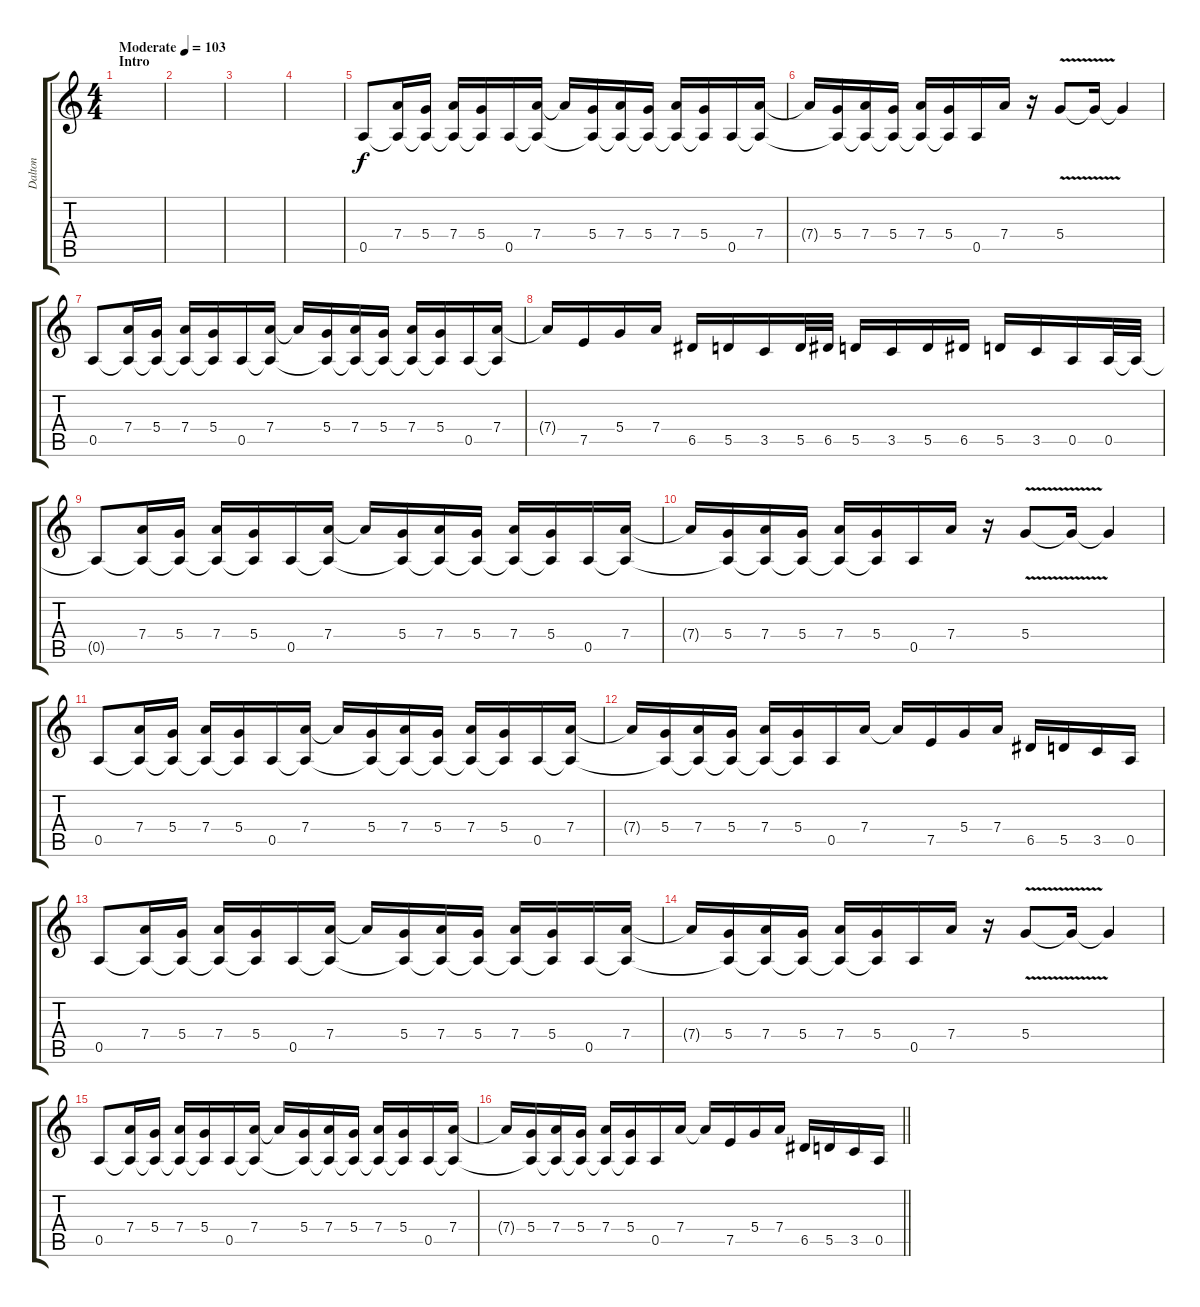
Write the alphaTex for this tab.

\track ("Dalton" "Dalton") {instrument overdrivenguitar}
\staff {score tabs}
\tuning (E4 B3 G3 D3 A2 E2) {hide}
\ts (4 4)
\section ("" "Intro")
\tempo (103 "Moderate")
\clef g2
\ks c
|
|
|
|
0.5.8 (7.4 0.5{t}).16 (5.4 0.5{t}).16 (7.4 0.5{t}).16 (5.4 0.5{t}).16 0.5.16 (7.4 0.5{t}).16 7.4{t}.16 (5.4 0.5{t}).16 (7.4 0.5{t}).16 (5.4 0.5{t}).16 (7.4 0.5{t}).16 (5.4 0.5{t}).16 0.5.16 (7.4 0.5{t}).16 |
7.4{t}.16 (5.4 0.5{t}).16 (7.4 0.5{t}).16 (5.4 0.5{t}).16 (7.4 0.5{t}).16 (5.4 0.5{t}).16 0.5.16 7.4.16 r.16 5.4{v}.8 5.4{t}.16 5.4{t}.4 |
0.5.8 (7.4 0.5{t}).16 (5.4 0.5{t}).16 (7.4 0.5{t}).16 (5.4 0.5{t}).16 0.5.16 (7.4 0.5{t}).16 7.4{t}.16 (5.4 0.5{t}).16 (7.4 0.5{t}).16 (5.4 0.5{t}).16 (7.4 0.5{t}).16 (5.4 0.5{t}).16 0.5.16 (7.4 0.5{t}).16 |
7.4{t}.16 7.5.16 5.4.16 7.4.16 6.5.16 5.5.16 3.5.16 5.5.32 6.5.32 5.5.16 3.5.16 5.5.16 6.5.16 5.5.16 3.5.16 0.5.16 0.5.32 0.5{t}.32 |
0.5{t}.8 (7.4 0.5{t}).16 (5.4 0.5{t}).16 (7.4 0.5{t}).16 (5.4 0.5{t}).16 0.5.16 (7.4 0.5{t}).16 7.4{t}.16 (5.4 0.5{t}).16 (7.4 0.5{t}).16 (5.4 0.5{t}).16 (7.4 0.5{t}).16 (5.4 0.5{t}).16 0.5.16 (7.4 0.5{t}).16 |
7.4{t}.16 (5.4 0.5{t}).16 (7.4 0.5{t}).16 (5.4 0.5{t}).16 (7.4 0.5{t}).16 (5.4 0.5{t}).16 0.5.16 7.4.16 r.16 5.4{v}.8 5.4{t}.16 5.4{t}.4 |
0.5.8 (7.4 0.5{t}).16 (5.4 0.5{t}).16 (7.4 0.5{t}).16 (5.4 0.5{t}).16 0.5.16 (7.4 0.5{t}).16 7.4{t}.16 (5.4 0.5{t}).16 (7.4 0.5{t}).16 (5.4 0.5{t}).16 (7.4 0.5{t}).16 (5.4 0.5{t}).16 0.5.16 (7.4 0.5{t}).16 |
7.4{t}.16 (5.4 0.5{t}).16 (7.4 0.5{t}).16 (5.4 0.5{t}).16 (7.4 0.5{t}).16 (5.4 0.5{t}).16 0.5.16 7.4.16 7.4{t}.16 7.5.16 5.4.16 7.4.16 6.5.16 5.5.16 3.5.16 0.5.16 |
0.5.8 (7.4 0.5{t}).16 (5.4 0.5{t}).16 (7.4 0.5{t}).16 (5.4 0.5{t}).16 0.5.16 (7.4 0.5{t}).16 7.4{t}.16 (5.4 0.5{t}).16 (7.4 0.5{t}).16 (5.4 0.5{t}).16 (7.4 0.5{t}).16 (5.4 0.5{t}).16 0.5.16 (7.4 0.5{t}).16 |
7.4{t}.16 (5.4 0.5{t}).16 (7.4 0.5{t}).16 (5.4 0.5{t}).16 (7.4 0.5{t}).16 (5.4 0.5{t}).16 0.5.16 7.4.16 r.16 5.4{v}.8 5.4{t}.16 5.4{t}.4 |
0.5.8 (7.4 0.5{t}).16 (5.4 0.5{t}).16 (7.4 0.5{t}).16 (5.4 0.5{t}).16 0.5.16 (7.4 0.5{t}).16 7.4{t}.16 (5.4 0.5{t}).16 (7.4 0.5{t}).16 (5.4 0.5{t}).16 (7.4 0.5{t}).16 (5.4 0.5{t}).16 0.5.16 (7.4 0.5{t}).16 |
\barLineRight lightlight
7.4{t}.16 (5.4 0.5{t}).16 (7.4 0.5{t}).16 (5.4 0.5{t}).16 (7.4 0.5{t}).16 (5.4 0.5{t}).16 0.5.16 7.4.16 7.4{t}.16 7.5.16 5.4.16 7.4.16 6.5.16 5.5.16 3.5.16 0.5.16
